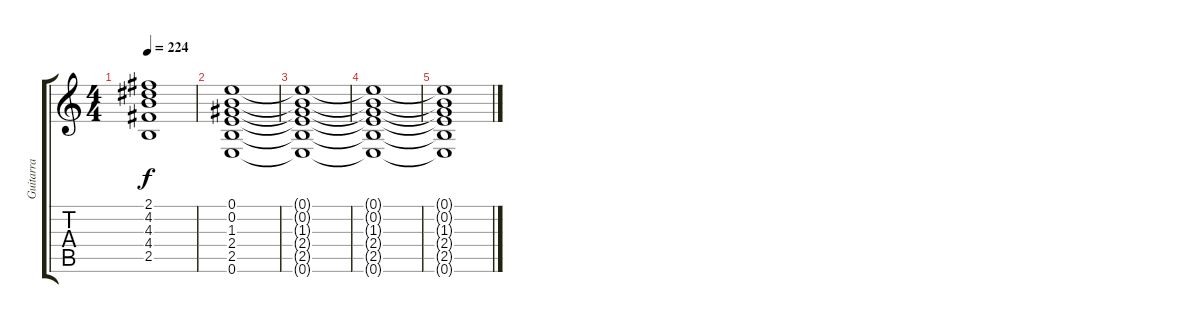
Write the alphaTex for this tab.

\track ("Guitarra" "Guitarra") {instrument overdrivenguitar}
\staff {score tabs}
\tuning (E4 B3 G3 D3 A2 E2) {hide}
\ts (4 4)
\tempo 224
\clef g2
\ks c
(2.1{t} 4.2{t} 4.3{t} 4.4{t} 2.5{t}).1{dy f} |
(0.1 0.2 1.3 2.4 2.5 0.6).1 |
(0.1{t} 0.2{t} 1.3{t} 2.4{t} 2.5{t} 0.6{t}).1 |
(0.1{t} 0.2{t} 1.3{t} 2.4{t} 2.5{t} 0.6{t}).1 |
(0.1{t} 0.2{t} 1.3{t} 2.4{t} 2.5{t} 0.6{t}).1
